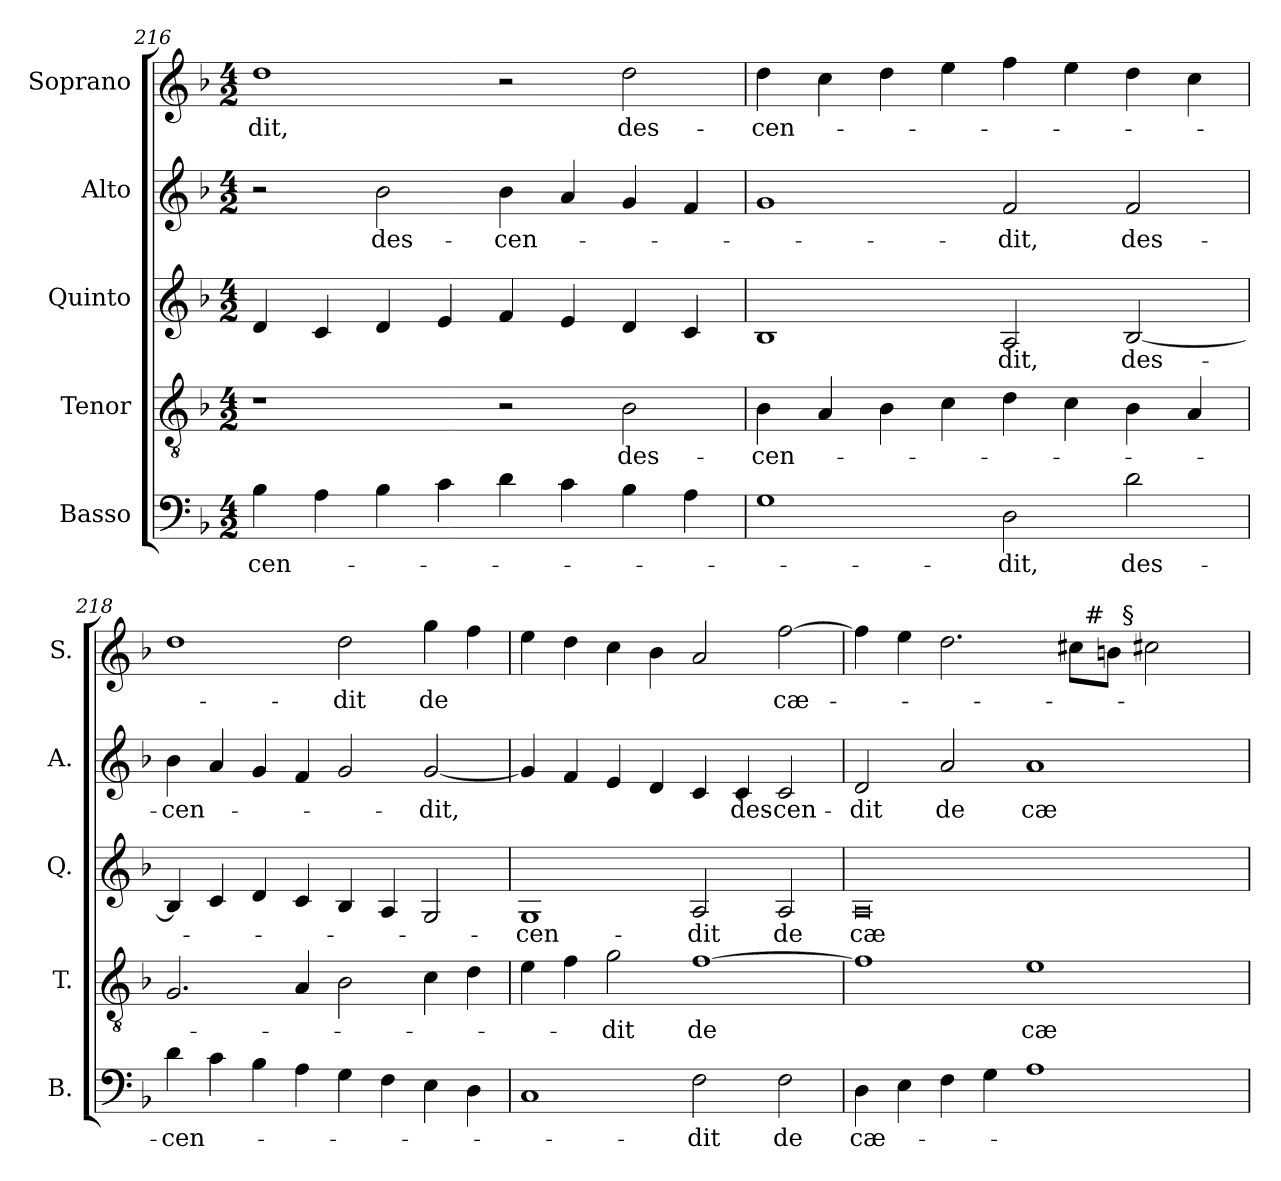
**kern	**text	**kern	**text	**kern	**text	**kern	**text	**kern	**text
*part5	*part5	*part4	*part4	*part3	*part3	*part2	*part2	*part1	*part1
*staff5	*staff5	*staff4	*staff4	*staff3	*staff3	*staff2	*staff2	*staff1	*staff1
*I"Basso	*	*I"Tenor	*	*I"Quinto	*	*I"Alto	*	*I"Soprano	*
*I'B.	*	*I'T.	*	*I'Q.	*	*I'A.	*	*I'S.	*
*clefF4	*	*clefGv2	*	*clefG2	*	*clefG2	*	*clefG2	*
*	*	*ITrd7c12	*	*	*	*	*	*	*
*k[b-]	*	*k[b-]	*	*k[b-]	*	*k[b-]	*	*k[b-]	*
*F:	*	*F:	*	*F:	*	*F:	*	*F:	*
*M4/2	*	*M4/2	*	*M4/2	*	*M4/2	*	*M4/2	*
=216	=216	=216	=216	=216	=216	=216	=216	=216	=216
!	!LO:LY:b:color=#000000	!	!	!	!	!	!	!	!
!	!	!	!	!	!	!	!	!	!LO:LY:b:color=#000000
4B-i\	-cen-	1r	.	4di/	.	2r	.	1ddi	-dit,
4Ai\	.	.	.	4ci/	.	.	.	.	.
!	!	!	!	!	!	!	!LO:LY:b:color=#000000	!	!
4B-i\	.	.	.	4di/	.	2b-i\	des-	.	.
4ci\	.	.	.	4ei/	.	.	.	.	.
!	!	!	!	!	!	!	!LO:LY:b:color=#000000	!	!
4di\	.	2r	.	4fi/	.	4b-i\	-cen-	2r	.
4ci\	.	.	.	4ei/	.	4ai/	.	.	.
!	!	!	!LO:LY:b:color=#000000	!	!	!	!	!	!
!	!	!	!	!	!	!	!	!	!LO:LY:b:color=#000000
4B-i\	.	2BB-i\	des-	4di/	.	4gi/	.	2ddi\	des-
4Ai\	.	.	.	4ci/	.	4fi/	.	.	.
!!LO:PB:g=z
=217	=217	=217	=217	=217	=217	=217	=217	=217	=217
!	!	!	!LO:LY:b:color=#000000	!	!	!	!	!	!
!	!	!	!	!	!	!	!	!	!LO:LY:b:color=#000000
1Gi	.	4BB-i\	-cen-	1B-i	.	1gi	.	4ddi\	-cen-
.	.	4AAi/	.	.	.	.	.	4cci\	.
.	.	4BB-i\	.	.	.	.	.	4ddi\	.
.	.	4Ci\	.	.	.	.	.	4eei\	.
!	!LO:LY:b:color=#000000	!	!	!	!	!	!	!	!
!	!	!	!	!	!LO:LY:b:color=#000000	!	!	!	!
!	!	!	!	!	!	!	!LO:LY:b:color=#000000	!	!
2Di\	-dit,	4Di\	.	2Ai/	-dit,	2fi/	-dit,	4ffi\	.
.	.	4Ci\	.	.	.	.	.	4eei\	.
!	!LO:LY:b:color=#000000	!	!	!	!	!	!	!	!
!	!	!	!	!	!LO:LY:b:color=#000000	!	!	!	!
!	!	!	!	!	!	!	!LO:LY:b:color=#000000	!	!
2di\	des-	4BB-i\	.	[2B-i/	des-	2fi/	des-	4ddi\	.
.	.	4AAi/	.	.	.	.	.	4cci\	.
=218	=218	=218	=218	=218	=218	=218	=218	=218	=218
!	!LO:LY:b:color=#000000	!	!	!	!	!	!	!	!
!	!	!	!	!	!	!	!LO:LY:b:color=#000000	!	!
4di\	-cen-	2.GGi/	.	4B-i/]	.	4b-i\	-cen-	1ddi	.
4ci\	.	.	.	4ci/	.	4ai/	.	.	.
4B-i\	.	.	.	4di/	.	4gi/	.	.	.
4Ai\	.	4AAi/	.	4ci/	.	4fi/	.	.	.
!	!	!	!	!	!	!	!	!	!LO:LY:b:color=#000000
4Gi\	.	2BB-i\	.	4B-i/	.	2gi/	.	2ddi\	-dit
4Fi\	.	.	.	4Ai/	.	.	.	.	.
!	!	!	!	!	!	!	!LO:LY:b:color=#000000	!	!
!	!	!	!	!	!	!	!	!	!LO:LY:b:color=#000000
4Ei\	.	4Ci\	.	2Gi/	.	[2gi/	-dit,	4ggi\	de
4Di\	.	4Di\	.	.	.	.	.	4ffi\	.
=219	=219	=219	=219	=219	=219	=219	=219	=219	=219
!	!	!	!	!	!LO:LY:b:color=#000000	!	!	!	!
1Ci	.	4Ei\	.	1Gi	-cen-	4gi/]	.	4eei\	.
.	.	4Fi\	.	.	.	4fi/	.	4ddi\	.
!	!	!	!LO:LY:b:color=#000000	!	!	!	!	!	!
.	.	2Gi\	-dit	.	.	4ei/	.	4cci\	.
.	.	.	.	.	.	4di/	.	4b-i\	.
!	!LO:LY:b:color=#000000	!	!	!	!	!	!	!	!
!	!	!	!LO:LY:b:color=#000000	!	!	!	!	!	!
!	!	!	!	!	!LO:LY:b:color=#000000	!	!	!	!
2Fi\	-dit	[1Fi	de	2Ai/	-dit	4ci/	.	2ai/	.
!	!	!	!	!	!	!	!LO:LY:b:color=#000000	!	!
.	.	.	.	.	.	4ci/	des-	.	.
!	!LO:LY:b:color=#000000	!	!	!	!	!	!	!	!
!	!	!	!	!	!LO:LY:b:color=#000000	!	!	!	!
!	!	!	!	!	!	!	!LO:LY:b:color=#000000	!	!
!	!	!	!	!	!	!	!	!	!LO:LY:b:color=#000000
2Fi\	de	.	.	2Ai/	de	2ci/	-cen-	[2ffi\	cæ-
=220	=220	=220	=220	=220	=220	=220	=220	=220	=220
!	!LO:LY:b:color=#000000	!	!	!	!	!	!	!	!
!	!	!	!	!	!LO:LY:b:color=#000000	!	!	!	!
!	!	!	!	!	!	!	!LO:LY:b:color=#000000	!	!
*	*	*	*	*	*	*	*	*^	*
*	*	*	*	*	*	*	*	*	*^	*
4Di\	cæ-	1Fi]	.	0Ai	cæ-	2di/	-dit	4ffi\]	1ryy	1ryy	.
4Ei\	.	.	.	.	.	.	.	4eei\	.	.	.
!	!	!	!	!	!	!	!LO:LY:b:color=#000000	!	!	!	!
4Fi\	.	.	.	.	.	2ai/	de	2.ddi\	.	.	.
4Gi\	.	.	.	.	.	.	.	.	.	.	.
!	!	!	!LO:LY:b:color=#000000	!	!	!	!	!	!	!	!
!	!	!	!	!	!	!	!LO:LY:b:color=#000000	!	!	!	!
1Ai	.	1Ei	cæ-	.	.	1ai	cæ-	.	4ryy	4ryy	.
.	.	.	.	.	.	.	.	8cc#i\L	32ryy	8ryy	.
.	.	.	.	.	.	.	.	.	256ryy	.	.
!	!	!	!	!	!	!	!	!	!LO:TX:a:t=#	!	!
.	.	.	.	.	.	.	.	.	2ryy	.	.
.	.	.	.	.	.	.	.	8bi\J	.	32ryy	.
.	.	.	.	.	.	.	.	.	.	256ryy	.
!	!	!	!	!	!	!	!	!	!	!LO:TX:a:t=§	!
.	.	.	.	.	.	.	.	.	.	2ryy	.
.	.	.	.	.	.	.	.	2cc#Xi\	.	.	.
.	.	.	.	.	.	.	.	.	8ryy	.	.
.	.	.	.	.	.	.	.	.	16ryy	16ryy	.
.	.	.	.	.	.	.	.	.	64..ryy	64..ryy	.
*	*	*	*	*	*	*	*	*v	*v	*v	*
=	=	=	=	=	=	=	=	=	=
*-	*-	*-	*-	*-	*-	*-	*-	*-	*-
